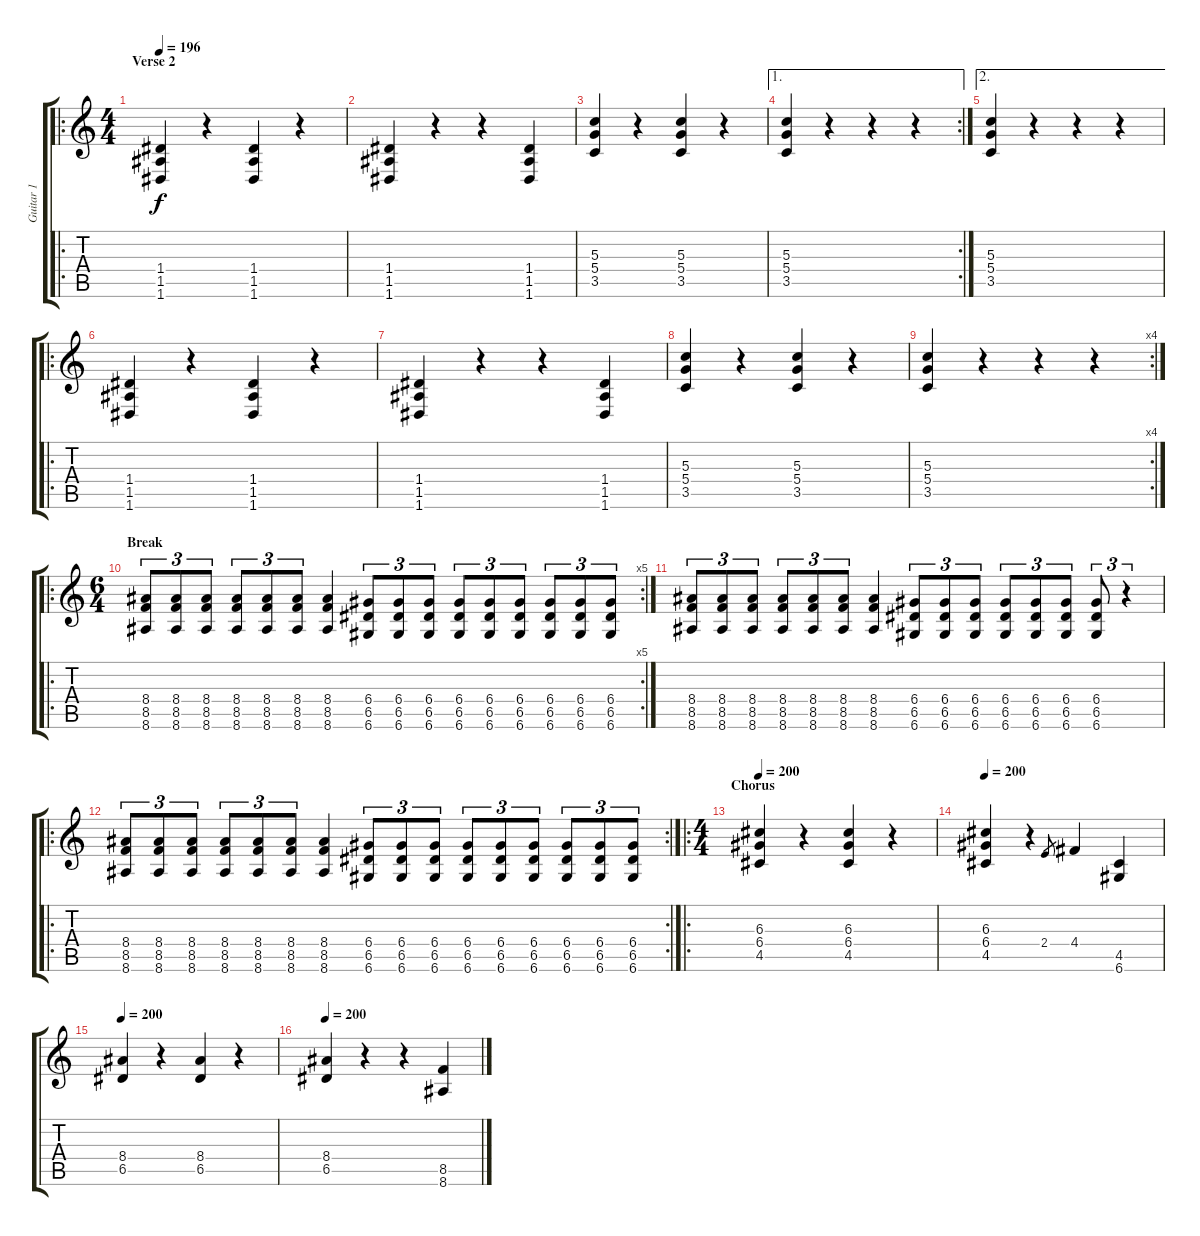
\track ("Guitar 1" "Guitar 1") {instrument overdrivenguitar}
\staff {score tabs}
\tuning (E4 B3 G3 D3 A2 D2) {hide}
\ro
\ts (4 4)
\section ("" "Verse 2")
\tempo 196
\clef g2
\ks c
(1.4 1.5 1.6).4{dy f} r.4 (1.4 1.5 1.6).4 r.4 |
(1.4 1.5 1.6).4 r.4 r.4 (1.4 1.5 1.6).4 |
(5.3 5.4 3.5).4 r.4 (5.3 5.4 3.5).4 r.4 |
\ae 1
\rc 2
(5.3 5.4 3.5).4 r.4 r.4 r.4 |
\ae 2
(5.3 5.4 3.5).4 r.4 r.4 r.4 |
\ro
(1.4 1.5 1.6).4 r.4 (1.4 1.5 1.6).4 r.4 |
(1.4 1.5 1.6).4 r.4 r.4 (1.4 1.5 1.6).4 |
(5.3 5.4 3.5).4 r.4 (5.3 5.4 3.5).4 r.4 |
\rc 4
(5.3 5.4 3.5).4 r.4 r.4 r.4 |
\ro
\rc 5
\ts (6 4)
\section ("" "Break")
(8.4 8.5 8.6).8{tu (3 2)} (8.4 8.5 8.6).8{tu (3 2)} (8.4 8.5 8.6).8{tu (3 2)} (8.4 8.5 8.6).8{tu (3 2)} (8.4 8.5 8.6).8{tu (3 2)} (8.4 8.5 8.6).8{tu (3 2)} (8.4 8.5 8.6).4 (6.4 6.5 6.6).8{tu (3 2)} (6.4 6.5 6.6).8{tu (3 2)} (6.4 6.5 6.6).8{tu (3 2)} (6.4 6.5 6.6).8{tu (3 2)} (6.4 6.5 6.6).8{tu (3 2)} (6.4 6.5 6.6).8{tu (3 2)} (6.4 6.5 6.6).8{tu (3 2)} (6.4 6.5 6.6).8{tu (3 2)} (6.4 6.5 6.6).8{tu (3 2)} |
(8.4 8.5 8.6).8{tu (3 2)} (8.4 8.5 8.6).8{tu (3 2)} (8.4 8.5 8.6).8{tu (3 2)} (8.4 8.5 8.6).8{tu (3 2)} (8.4 8.5 8.6).8{tu (3 2)} (8.4 8.5 8.6).8{tu (3 2)} (8.4 8.5 8.6).4 (6.4 6.5 6.6).8{tu (3 2)} (6.4 6.5 6.6).8{tu (3 2)} (6.4 6.5 6.6).8{tu (3 2)} (6.4 6.5 6.6).8{tu (3 2)} (6.4 6.5 6.6).8{tu (3 2)} (6.4 6.5 6.6).8{tu (3 2)} (6.4 6.5 6.6).8{tu (3 2)} r.4{tu (3 2)} |
\ro
\rc 2
(8.4 8.5 8.6).8{tu (3 2)} (8.4 8.5 8.6).8{tu (3 2)} (8.4 8.5 8.6).8{tu (3 2)} (8.4 8.5 8.6).8{tu (3 2)} (8.4 8.5 8.6).8{tu (3 2)} (8.4 8.5 8.6).8{tu (3 2)} (8.4 8.5 8.6).4 (6.4 6.5 6.6).8{tu (3 2)} (6.4 6.5 6.6).8{tu (3 2)} (6.4 6.5 6.6).8{tu (3 2)} (6.4 6.5 6.6).8{tu (3 2)} (6.4 6.5 6.6).8{tu (3 2)} (6.4 6.5 6.6).8{tu (3 2)} (6.4 6.5 6.6).8{tu (3 2)} (6.4 6.5 6.6).8{tu (3 2)} (6.4 6.5 6.6).8{tu (3 2)} |
\ro
\ts (4 4)
\section ("" "Chorus")
\tempo 200
(6.3 6.4 4.5).4 r.4 (6.3 6.4 4.5).4 r.4 |
\tempo 200
(6.3 6.4 4.5).4 r.4 2.4.8{gr} 4.4.4 (4.5 6.6).4 |
\tempo 200
(8.4 6.5).4 r.4 (8.4 6.5).4 r.4 |
\tempo 200
(8.4 6.5).4 r.4 r.4 (8.5 8.6).4
